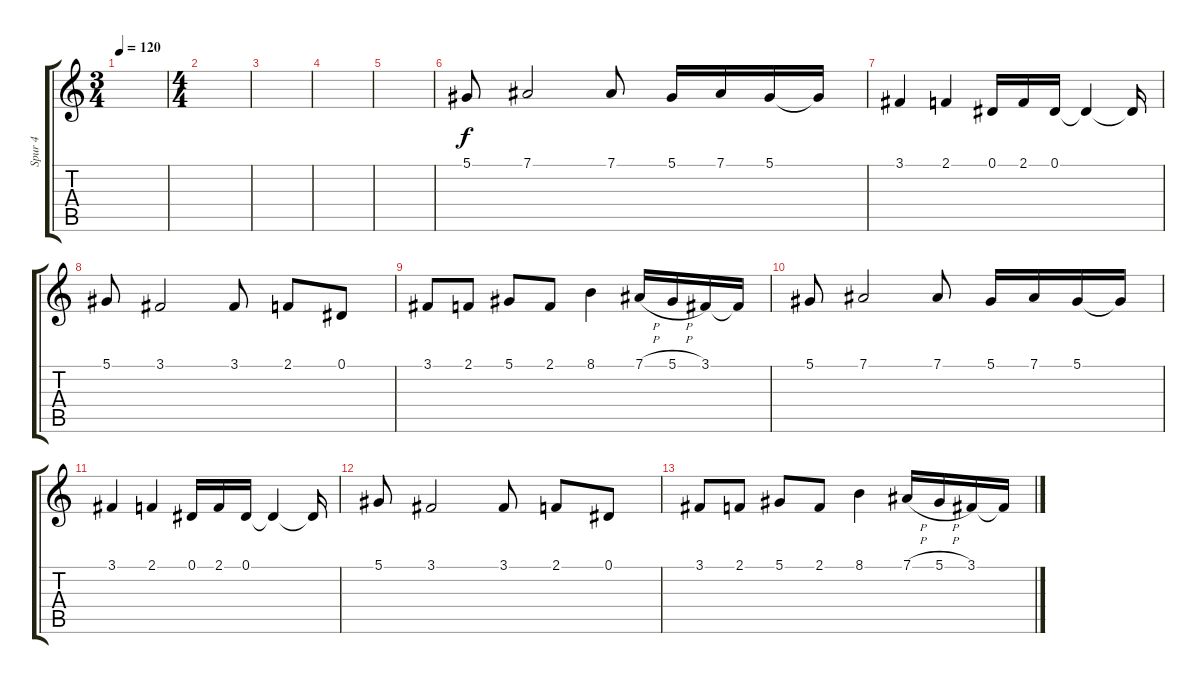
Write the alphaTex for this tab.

\track ("Spur 4" "Spur 4") {instrument orchestralharp}
\staff {score tabs}
\tuning (Eb4 Bb3 Gb3 Db3 Ab2 Eb2) {hide}
\ts (3 4)
\tempo 120
\clef g2
\ks c
|
\ts (4 4)
|
|
|
|
5.1.8 7.1.2 7.1.8 5.1.16 7.1.16 5.1.16 5.1{t}.16 |
3.1.4 2.1.4 0.1.16 2.1.16 0.1.16 0.1{t}.4 0.1{t}.16 |
5.1.8 3.1.2 3.1.8 2.1.8 0.1.8 |
3.1.8 2.1.8 5.1.8 2.1.8 8.1.4 7.1{h}.16 5.1{h}.16 3.1.16 3.1{t}.16 |
5.1.8 7.1.2 7.1.8 5.1.16 7.1.16 5.1.16 5.1{t}.16 |
3.1.4 2.1.4 0.1.16 2.1.16 0.1.16 0.1{t}.4 0.1{t}.16 |
5.1.8 3.1.2 3.1.8 2.1.8 0.1.8 |
3.1.8 2.1.8 5.1.8 2.1.8 8.1.4 7.1{h}.16 5.1{h}.16 3.1.16 3.1{t}.16
